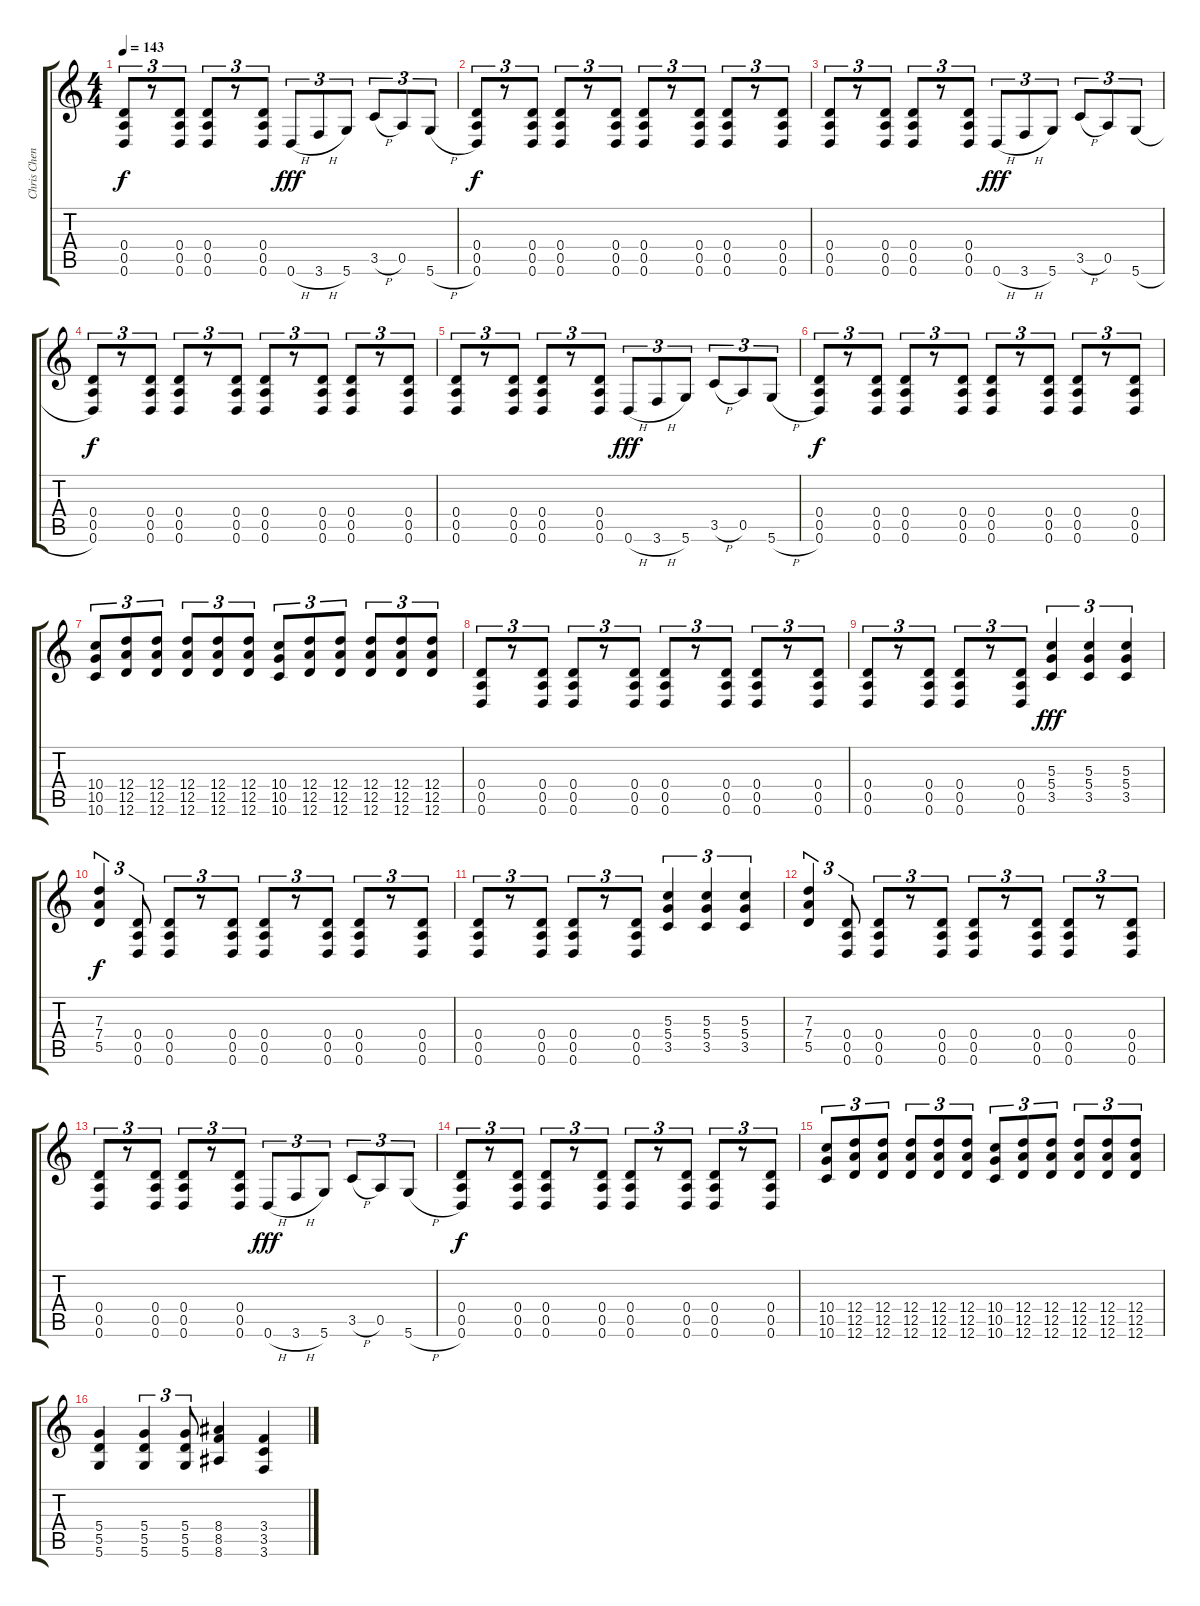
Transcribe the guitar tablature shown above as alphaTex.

\track ("Chris Cheney" "Chris Chen") {instrument distortionguitar}
\staff {score tabs}
\tuning (E4 B3 G3 D3 A2 D2) {hide}
\ts (4 4)
\tempo 143
\clef g2
\ks c
(0.4 0.5 0.6).8{tu (3 2) dy f} r.8{tu (3 2)} (0.4 0.5 0.6).8{tu (3 2)} (0.4 0.5 0.6).8{tu (3 2)} r.8{tu (3 2)} (0.4 0.5 0.6).8{tu (3 2)} 0.6{h}.8{tu (3 2) dy fff} 3.6{h}.8{tu (3 2)} 5.6.8{tu (3 2)} 3.5{h}.8{tu (3 2)} 0.5.8{tu (3 2)} 5.6{h}.8{tu (3 2)} |
(0.4 0.5 0.6).8{tu (3 2) dy f} r.8{tu (3 2)} (0.4 0.5 0.6).8{tu (3 2)} (0.4 0.5 0.6).8{tu (3 2)} r.8{tu (3 2)} (0.4 0.5 0.6).8{tu (3 2)} (0.4 0.5 0.6).8{tu (3 2)} r.8{tu (3 2)} (0.4 0.5 0.6).8{tu (3 2)} (0.4 0.5 0.6).8{tu (3 2)} r.8{tu (3 2)} (0.4 0.5 0.6).8{tu (3 2)} |
(0.4 0.5 0.6).8{tu (3 2)} r.8{tu (3 2)} (0.4 0.5 0.6).8{tu (3 2)} (0.4 0.5 0.6).8{tu (3 2)} r.8{tu (3 2)} (0.4 0.5 0.6).8{tu (3 2)} 0.6{h}.8{tu (3 2) dy fff} 3.6{h}.8{tu (3 2)} 5.6.8{tu (3 2)} 3.5{h}.8{tu (3 2)} 0.5.8{tu (3 2)} 5.6{h}.8{tu (3 2)} |
(0.4 0.5 0.6).8{tu (3 2) dy f} r.8{tu (3 2)} (0.4 0.5 0.6).8{tu (3 2)} (0.4 0.5 0.6).8{tu (3 2)} r.8{tu (3 2)} (0.4 0.5 0.6).8{tu (3 2)} (0.4 0.5 0.6).8{tu (3 2)} r.8{tu (3 2)} (0.4 0.5 0.6).8{tu (3 2)} (0.4 0.5 0.6).8{tu (3 2)} r.8{tu (3 2)} (0.4 0.5 0.6).8{tu (3 2)} |
(0.4 0.5 0.6).8{tu (3 2)} r.8{tu (3 2)} (0.4 0.5 0.6).8{tu (3 2)} (0.4 0.5 0.6).8{tu (3 2)} r.8{tu (3 2)} (0.4 0.5 0.6).8{tu (3 2)} 0.6{h}.8{tu (3 2) dy fff} 3.6{h}.8{tu (3 2)} 5.6.8{tu (3 2)} 3.5{h}.8{tu (3 2)} 0.5.8{tu (3 2)} 5.6{h}.8{tu (3 2)} |
(0.4 0.5 0.6).8{tu (3 2) dy f} r.8{tu (3 2)} (0.4 0.5 0.6).8{tu (3 2)} (0.4 0.5 0.6).8{tu (3 2)} r.8{tu (3 2)} (0.4 0.5 0.6).8{tu (3 2)} (0.4 0.5 0.6).8{tu (3 2)} r.8{tu (3 2)} (0.4 0.5 0.6).8{tu (3 2)} (0.4 0.5 0.6).8{tu (3 2)} r.8{tu (3 2)} (0.4 0.5 0.6).8{tu (3 2)} |
(10.4 10.5 10.6).8{tu (3 2)} (12.4 12.5 12.6).8{tu (3 2)} (12.4 12.5 12.6).8{tu (3 2)} (12.4 12.5 12.6).8{tu (3 2)} (12.4 12.5 12.6).8{tu (3 2)} (12.4 12.5 12.6).8{tu (3 2)} (10.4 10.5 10.6).8{tu (3 2)} (12.4 12.5 12.6).8{tu (3 2)} (12.4 12.5 12.6).8{tu (3 2)} (12.4 12.5 12.6).8{tu (3 2)} (12.4 12.5 12.6).8{tu (3 2)} (12.4 12.5 12.6).8{tu (3 2)} |
(0.4 0.5 0.6).8{tu (3 2)} r.8{tu (3 2)} (0.4 0.5 0.6).8{tu (3 2)} (0.4 0.5 0.6).8{tu (3 2)} r.8{tu (3 2)} (0.4 0.5 0.6).8{tu (3 2)} (0.4 0.5 0.6).8{tu (3 2)} r.8{tu (3 2)} (0.4 0.5 0.6).8{tu (3 2)} (0.4 0.5 0.6).8{tu (3 2)} r.8{tu (3 2)} (0.4 0.5 0.6).8{tu (3 2)} |
(0.4 0.5 0.6).8{tu (3 2)} r.8{tu (3 2)} (0.4 0.5 0.6).8{tu (3 2)} (0.4 0.5 0.6).8{tu (3 2)} r.8{tu (3 2)} (0.4 0.5 0.6).8{tu (3 2)} (5.3 5.4 3.5).4{tu (3 2) dy fff} (5.3 5.4 3.5).4{tu (3 2)} (5.3 5.4 3.5).4{tu (3 2)} |
(7.3 7.4 5.5).4{tu (3 2) dy f} (0.4 0.5 0.6).8{tu (3 2)} (0.4 0.5 0.6).8{tu (3 2)} r.8{tu (3 2)} (0.4 0.5 0.6).8{tu (3 2)} (0.4 0.5 0.6).8{tu (3 2)} r.8{tu (3 2)} (0.4 0.5 0.6).8{tu (3 2)} (0.4 0.5 0.6).8{tu (3 2)} r.8{tu (3 2)} (0.4 0.5 0.6).8{tu (3 2)} |
(0.4 0.5 0.6).8{tu (3 2)} r.8{tu (3 2)} (0.4 0.5 0.6).8{tu (3 2)} (0.4 0.5 0.6).8{tu (3 2)} r.8{tu (3 2)} (0.4 0.5 0.6).8{tu (3 2)} (5.3 5.4 3.5).4{tu (3 2)} (5.3 5.4 3.5).4{tu (3 2)} (5.3 5.4 3.5).4{tu (3 2)} |
(7.3 7.4 5.5).4{tu (3 2)} (0.4 0.5 0.6).8{tu (3 2)} (0.4 0.5 0.6).8{tu (3 2)} r.8{tu (3 2)} (0.4 0.5 0.6).8{tu (3 2)} (0.4 0.5 0.6).8{tu (3 2)} r.8{tu (3 2)} (0.4 0.5 0.6).8{tu (3 2)} (0.4 0.5 0.6).8{tu (3 2)} r.8{tu (3 2)} (0.4 0.5 0.6).8{tu (3 2)} |
(0.4 0.5 0.6).8{tu (3 2)} r.8{tu (3 2)} (0.4 0.5 0.6).8{tu (3 2)} (0.4 0.5 0.6).8{tu (3 2)} r.8{tu (3 2)} (0.4 0.5 0.6).8{tu (3 2)} 0.6{h}.8{tu (3 2) dy fff} 3.6{h}.8{tu (3 2)} 5.6.8{tu (3 2)} 3.5{h}.8{tu (3 2)} 0.5.8{tu (3 2)} 5.6{h}.8{tu (3 2)} |
(0.4 0.5 0.6).8{tu (3 2) dy f} r.8{tu (3 2)} (0.4 0.5 0.6).8{tu (3 2)} (0.4 0.5 0.6).8{tu (3 2)} r.8{tu (3 2)} (0.4 0.5 0.6).8{tu (3 2)} (0.4 0.5 0.6).8{tu (3 2)} r.8{tu (3 2)} (0.4 0.5 0.6).8{tu (3 2)} (0.4 0.5 0.6).8{tu (3 2)} r.8{tu (3 2)} (0.4 0.5 0.6).8{tu (3 2)} |
(10.4 10.5 10.6).8{tu (3 2)} (12.4 12.5 12.6).8{tu (3 2)} (12.4 12.5 12.6).8{tu (3 2)} (12.4 12.5 12.6).8{tu (3 2)} (12.4 12.5 12.6).8{tu (3 2)} (12.4 12.5 12.6).8{tu (3 2)} (10.4 10.5 10.6).8{tu (3 2)} (12.4 12.5 12.6).8{tu (3 2)} (12.4 12.5 12.6).8{tu (3 2)} (12.4 12.5 12.6).8{tu (3 2)} (12.4 12.5 12.6).8{tu (3 2)} (12.4 12.5 12.6).8{tu (3 2)} |
(5.4 5.5 5.6).4 (5.4 5.5 5.6).4{tu (3 2)} (5.4 5.5 5.6).8{tu (3 2)} (8.4 8.5 8.6).4 (3.4 3.5 3.6).4
